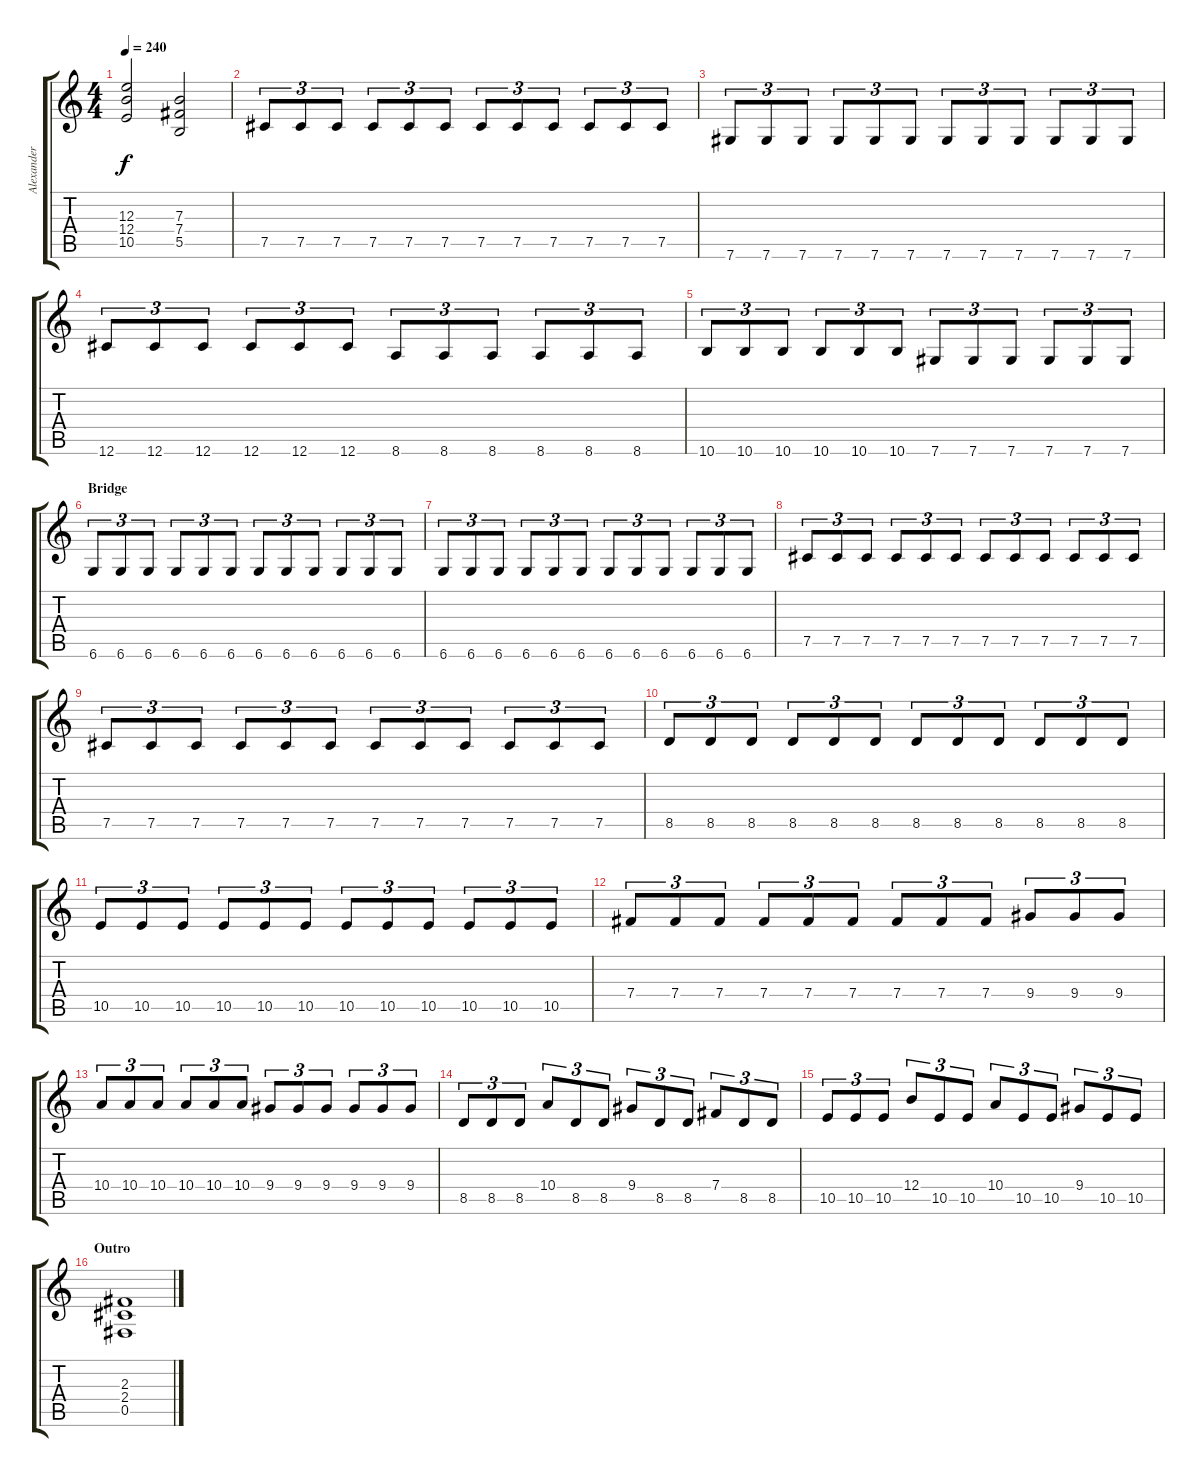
\track ("Alexander Kuoppala" "Alexander ") {instrument distortionguitar}
\staff {score tabs}
\tuning (Db4 Ab3 E3 B2 Gb2 Db2) {hide}
\ts (4 4)
\tempo 240
\clef g2
\ks c
(12.3 12.4 10.5).2{dy f} (7.3 7.4 5.5).2 |
7.5.8{tu (3 2)} 7.5.8{tu (3 2)} 7.5.8{tu (3 2)} 7.5.8{tu (3 2)} 7.5.8{tu (3 2)} 7.5.8{tu (3 2)} 7.5.8{tu (3 2)} 7.5.8{tu (3 2)} 7.5.8{tu (3 2)} 7.5.8{tu (3 2)} 7.5.8{tu (3 2)} 7.5.8{tu (3 2)} |
7.6.8{tu (3 2)} 7.6.8{tu (3 2)} 7.6.8{tu (3 2)} 7.6.8{tu (3 2)} 7.6.8{tu (3 2)} 7.6.8{tu (3 2)} 7.6.8{tu (3 2)} 7.6.8{tu (3 2)} 7.6.8{tu (3 2)} 7.6.8{tu (3 2)} 7.6.8{tu (3 2)} 7.6.8{tu (3 2)} |
12.6.8{tu (3 2)} 12.6.8{tu (3 2)} 12.6.8{tu (3 2)} 12.6.8{tu (3 2)} 12.6.8{tu (3 2)} 12.6.8{tu (3 2)} 8.6.8{tu (3 2)} 8.6.8{tu (3 2)} 8.6.8{tu (3 2)} 8.6.8{tu (3 2)} 8.6.8{tu (3 2)} 8.6.8{tu (3 2)} |
10.6.8{tu (3 2)} 10.6.8{tu (3 2)} 10.6.8{tu (3 2)} 10.6.8{tu (3 2)} 10.6.8{tu (3 2)} 10.6.8{tu (3 2)} 7.6.8{tu (3 2)} 7.6.8{tu (3 2)} 7.6.8{tu (3 2)} 7.6.8{tu (3 2)} 7.6.8{tu (3 2)} 7.6.8{tu (3 2)} |
\section ("" "Bridge")
6.6.8{tu (3 2)} 6.6.8{tu (3 2)} 6.6.8{tu (3 2)} 6.6.8{tu (3 2)} 6.6.8{tu (3 2)} 6.6.8{tu (3 2)} 6.6.8{tu (3 2)} 6.6.8{tu (3 2)} 6.6.8{tu (3 2)} 6.6.8{tu (3 2)} 6.6.8{tu (3 2)} 6.6.8{tu (3 2)} |
6.6.8{tu (3 2)} 6.6.8{tu (3 2)} 6.6.8{tu (3 2)} 6.6.8{tu (3 2)} 6.6.8{tu (3 2)} 6.6.8{tu (3 2)} 6.6.8{tu (3 2)} 6.6.8{tu (3 2)} 6.6.8{tu (3 2)} 6.6.8{tu (3 2)} 6.6.8{tu (3 2)} 6.6.8{tu (3 2)} |
7.5.8{tu (3 2)} 7.5.8{tu (3 2)} 7.5.8{tu (3 2)} 7.5.8{tu (3 2)} 7.5.8{tu (3 2)} 7.5.8{tu (3 2)} 7.5.8{tu (3 2)} 7.5.8{tu (3 2)} 7.5.8{tu (3 2)} 7.5.8{tu (3 2)} 7.5.8{tu (3 2)} 7.5.8{tu (3 2)} |
7.5.8{tu (3 2)} 7.5.8{tu (3 2)} 7.5.8{tu (3 2)} 7.5.8{tu (3 2)} 7.5.8{tu (3 2)} 7.5.8{tu (3 2)} 7.5.8{tu (3 2)} 7.5.8{tu (3 2)} 7.5.8{tu (3 2)} 7.5.8{tu (3 2)} 7.5.8{tu (3 2)} 7.5.8{tu (3 2)} |
8.5.8{tu (3 2)} 8.5.8{tu (3 2)} 8.5.8{tu (3 2)} 8.5.8{tu (3 2)} 8.5.8{tu (3 2)} 8.5.8{tu (3 2)} 8.5.8{tu (3 2)} 8.5.8{tu (3 2)} 8.5.8{tu (3 2)} 8.5.8{tu (3 2)} 8.5.8{tu (3 2)} 8.5.8{tu (3 2)} |
10.5.8{tu (3 2)} 10.5.8{tu (3 2)} 10.5.8{tu (3 2)} 10.5.8{tu (3 2)} 10.5.8{tu (3 2)} 10.5.8{tu (3 2)} 10.5.8{tu (3 2)} 10.5.8{tu (3 2)} 10.5.8{tu (3 2)} 10.5.8{tu (3 2)} 10.5.8{tu (3 2)} 10.5.8{tu (3 2)} |
7.4.8{tu (3 2)} 7.4.8{tu (3 2)} 7.4.8{tu (3 2)} 7.4.8{tu (3 2)} 7.4.8{tu (3 2)} 7.4.8{tu (3 2)} 7.4.8{tu (3 2)} 7.4.8{tu (3 2)} 7.4.8{tu (3 2)} 9.4.8{tu (3 2)} 9.4.8{tu (3 2)} 9.4.8{tu (3 2)} |
10.4.8{tu (3 2)} 10.4.8{tu (3 2)} 10.4.8{tu (3 2)} 10.4.8{tu (3 2)} 10.4.8{tu (3 2)} 10.4.8{tu (3 2)} 9.4.8{tu (3 2)} 9.4.8{tu (3 2)} 9.4.8{tu (3 2)} 9.4.8{tu (3 2)} 9.4.8{tu (3 2)} 9.4.8{tu (3 2)} |
8.5.8{tu (3 2)} 8.5.8{tu (3 2)} 8.5.8{tu (3 2)} 10.4.8{tu (3 2)} 8.5.8{tu (3 2)} 8.5.8{tu (3 2)} 9.4.8{tu (3 2)} 8.5.8{tu (3 2)} 8.5.8{tu (3 2)} 7.4.8{tu (3 2)} 8.5.8{tu (3 2)} 8.5.8{tu (3 2)} |
10.5.8{tu (3 2)} 10.5.8{tu (3 2)} 10.5.8{tu (3 2)} 12.4.8{tu (3 2)} 10.5.8{tu (3 2)} 10.5.8{tu (3 2)} 10.4.8{tu (3 2)} 10.5.8{tu (3 2)} 10.5.8{tu (3 2)} 9.4.8{tu (3 2)} 10.5.8{tu (3 2)} 10.5.8{tu (3 2)} |
\section ("" "Outro")
(2.3 2.4 0.5).1
